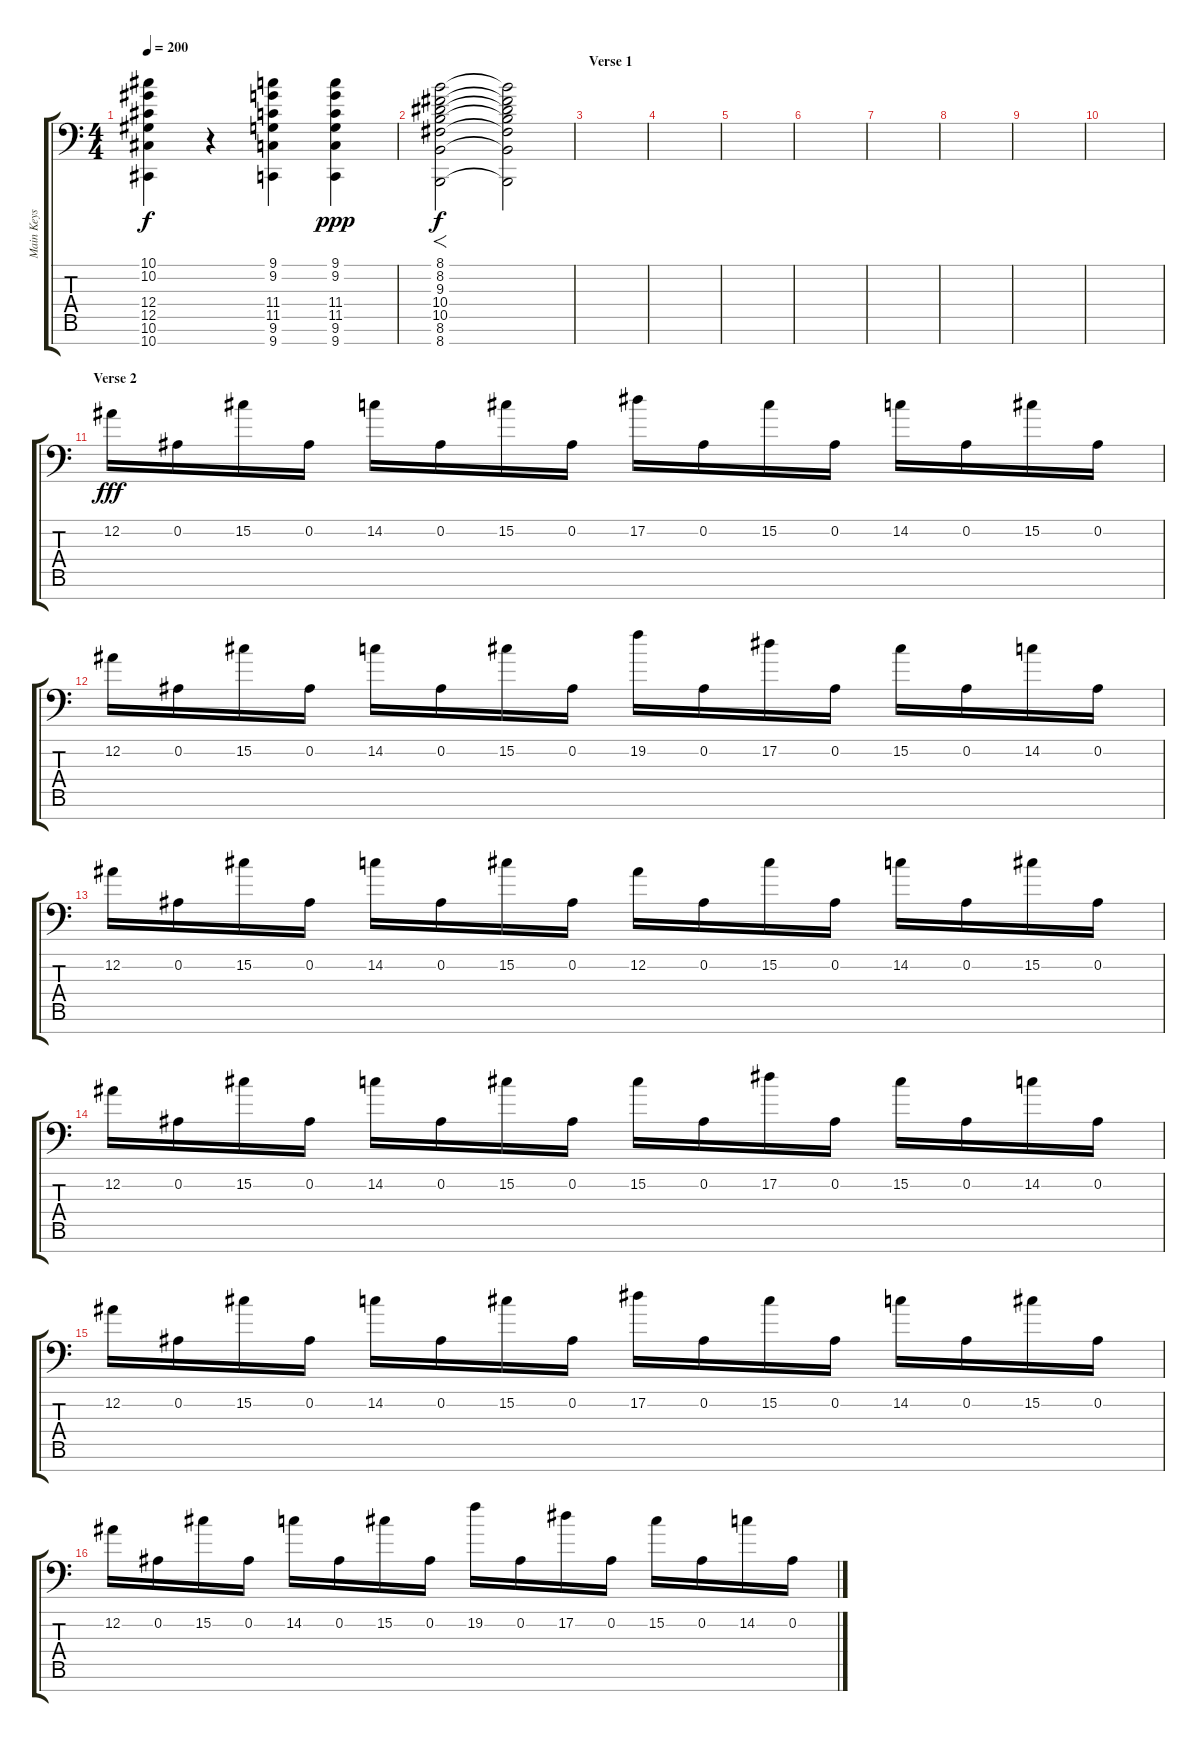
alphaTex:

\track ("Main Keys " "Main Keys ") {instrument orchestrahit}
\staff {score tabs}
\tuning (Eb4 Bb3 Gb3 Db3 Ab2 Eb2 Eb1) {hide}
\ts (4 4)
\tempo 200
\clef f4
\ks c
(10.1 10.2 12.4 12.5 10.6 10.7).4{dy f volume 16 instrument orchestrahit} r.4 (9.1 9.2 11.4 11.5 9.6 9.7).4 (9.1 9.2 11.4 11.5 9.6 9.7).4{dy ppp} |
(8.1 8.2 9.3 10.4 10.5 8.6 8.7).2{f dy f volume 12 instrument choiraahs} (8.1{t} 8.2{t} 9.3{t} 10.4{t} 10.5{t} 8.6{t} 8.7{t}).2 |
\section ("" "Verse 1")
|
|
|
|
|
|
|
|
\section ("" "Verse 2")
12.2.16{dy fff volume 16 instrument harpsichord} 0.2.16 15.2.16 0.2.16 14.2.16 0.2.16 15.2.16 0.2.16 17.2.16 0.2.16 15.2.16 0.2.16 14.2.16 0.2.16 15.2.16 0.2.16 |
12.2.16{instrument harpsichord} 0.2.16 15.2.16 0.2.16 14.2.16 0.2.16 15.2.16 0.2.16 19.2.16 0.2.16 17.2.16 0.2.16 15.2.16 0.2.16 14.2.16 0.2.16 |
12.2.16{instrument harpsichord} 0.2.16 15.2.16 0.2.16 14.2.16 0.2.16 15.2.16 0.2.16 12.2.16 0.2.16 15.2.16 0.2.16 14.2.16 0.2.16 15.2.16 0.2.16 |
12.2.16{instrument harpsichord} 0.2.16 15.2.16 0.2.16 14.2.16 0.2.16 15.2.16 0.2.16 15.2.16 0.2.16 17.2.16 0.2.16 15.2.16 0.2.16 14.2.16 0.2.16 |
12.2.16{instrument harpsichord} 0.2.16 15.2.16 0.2.16 14.2.16 0.2.16 15.2.16 0.2.16 17.2.16 0.2.16 15.2.16 0.2.16 14.2.16 0.2.16 15.2.16 0.2.16 |
12.2.16{instrument harpsichord} 0.2.16 15.2.16 0.2.16 14.2.16 0.2.16 15.2.16 0.2.16 19.2.16 0.2.16 17.2.16 0.2.16 15.2.16 0.2.16 14.2.16 0.2.16
